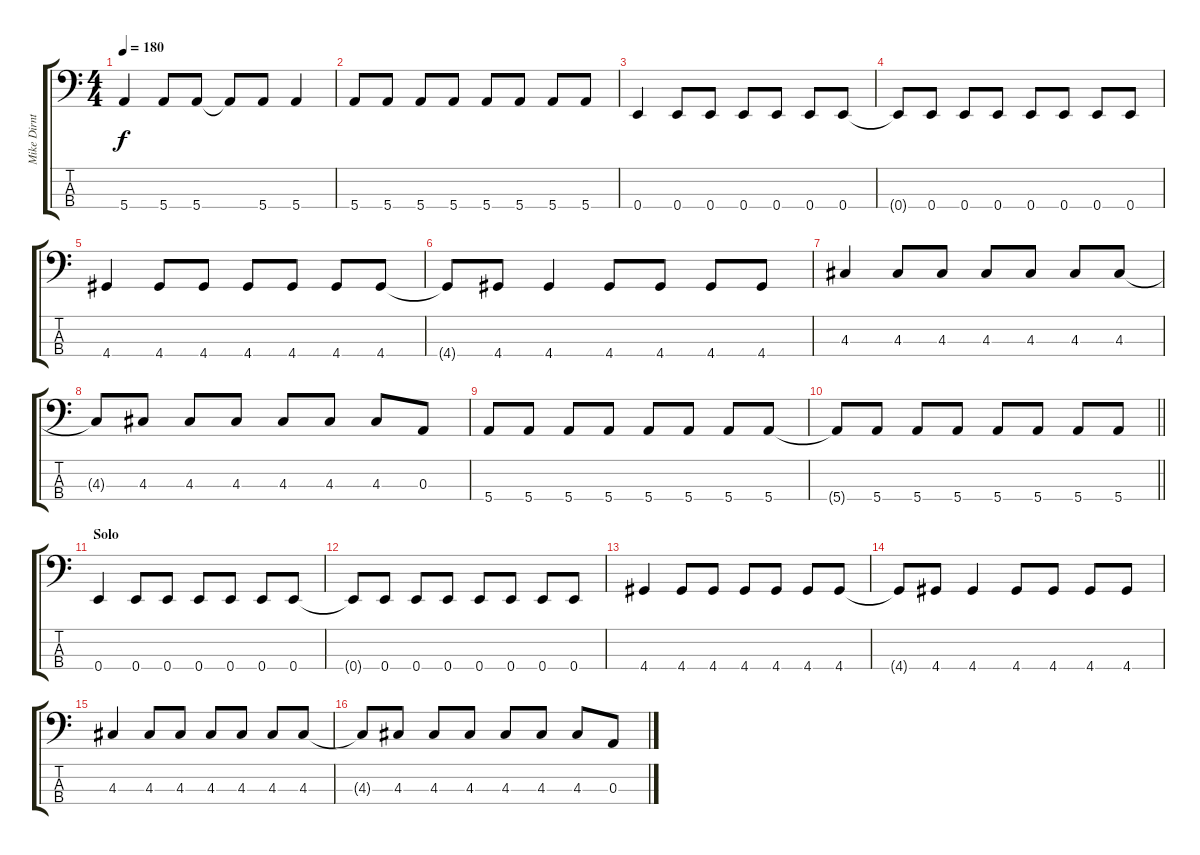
\track ("Mike Dirnt (Bass)" "Mike Dirnt") {instrument electricbasspick}
\staff {score tabs}
\tuning (G2 D2 A1 E1) {hide}
\ts (4 4)
\tempo 180
\clef f4
\ks c
5.4.4{dy f} 5.4.8 5.4.8 5.4{t}.8 5.4.8 5.4.4 |
5.4.8 5.4.8 5.4.8 5.4.8 5.4.8 5.4.8 5.4.8 5.4.8 |
0.4.4 0.4.8 0.4.8 0.4.8 0.4.8 0.4.8 0.4.8 |
0.4{t}.8 0.4.8 0.4.8 0.4.8 0.4.8 0.4.8 0.4.8 0.4.8 |
4.4.4 4.4.8 4.4.8 4.4.8 4.4.8 4.4.8 4.4.8 |
4.4{t}.8 4.4.8 4.4.4 4.4.8 4.4.8 4.4.8 4.4.8 |
4.3.4 4.3.8 4.3.8 4.3.8 4.3.8 4.3.8 4.3.8 |
4.3{t}.8 4.3.8 4.3.8 4.3.8 4.3.8 4.3.8 4.3.8 0.3.8 |
5.4.8 5.4.8 5.4.8 5.4.8 5.4.8 5.4.8 5.4.8 5.4.8 |
\barLineRight lightlight
5.4{t}.8 5.4.8 5.4.8 5.4.8 5.4.8 5.4.8 5.4.8 5.4.8 |
\section ("" "Solo")
0.4.4 0.4.8 0.4.8 0.4.8 0.4.8 0.4.8 0.4.8 |
0.4{t}.8 0.4.8 0.4.8 0.4.8 0.4.8 0.4.8 0.4.8 0.4.8 |
4.4.4 4.4.8 4.4.8 4.4.8 4.4.8 4.4.8 4.4.8 |
4.4{t}.8 4.4.8 4.4.4 4.4.8 4.4.8 4.4.8 4.4.8 |
4.3.4 4.3.8 4.3.8 4.3.8 4.3.8 4.3.8 4.3.8 |
4.3{t}.8 4.3.8 4.3.8 4.3.8 4.3.8 4.3.8 4.3.8 0.3.8
